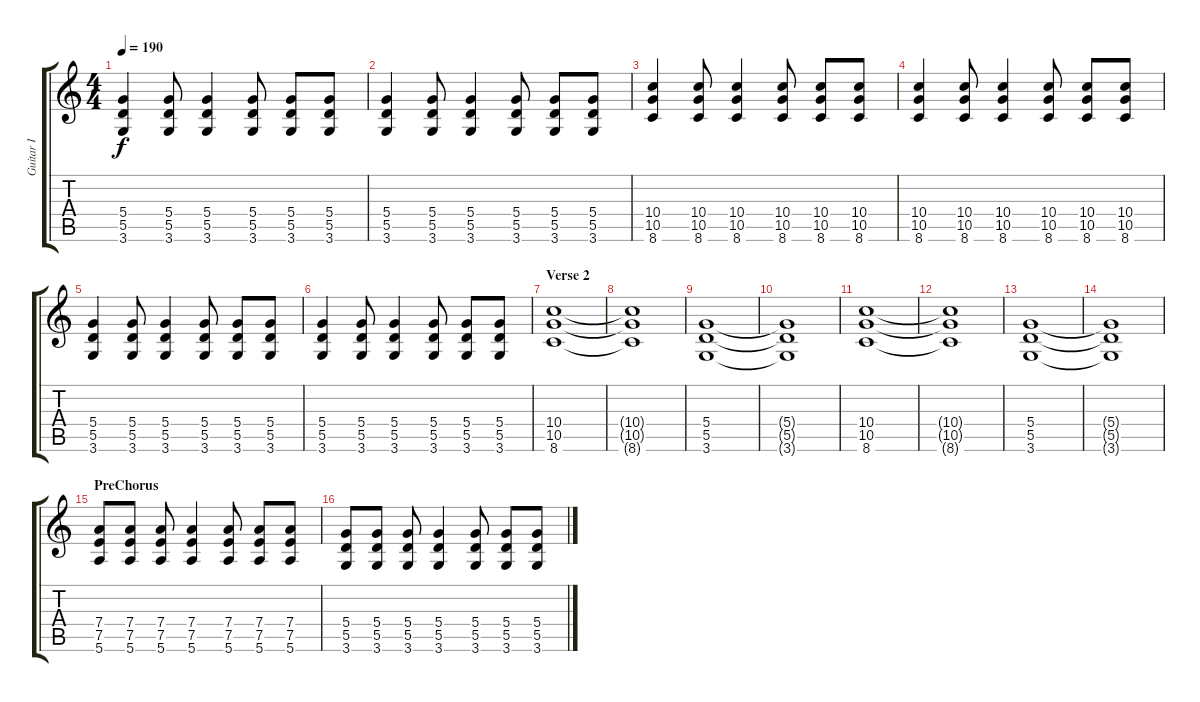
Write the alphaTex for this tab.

\track ("Guitar I" "Guitar I") {instrument distortionguitar}
\staff {score tabs}
\tuning (E4 B3 G3 D3 A2 E2) {hide}
\ts (4 4)
\tempo 190
\clef g2
\ks c
(5.4 5.5 3.6).4{dy f} (5.4 5.5 3.6).8 (5.4 5.5 3.6).4 (5.4 5.5 3.6).8 (5.4 5.5 3.6).8 (5.4 5.5 3.6).8 |
(5.4 5.5 3.6).4 (5.4 5.5 3.6).8 (5.4 5.5 3.6).4 (5.4 5.5 3.6).8 (5.4 5.5 3.6).8 (5.4 5.5 3.6).8 |
(10.4 10.5 8.6).4 (10.4 10.5 8.6).8 (10.4 10.5 8.6).4 (10.4 10.5 8.6).8 (10.4 10.5 8.6).8 (10.4 10.5 8.6).8 |
(10.4 10.5 8.6).4 (10.4 10.5 8.6).8 (10.4 10.5 8.6).4 (10.4 10.5 8.6).8 (10.4 10.5 8.6).8 (10.4 10.5 8.6).8 |
(5.4 5.5 3.6).4 (5.4 5.5 3.6).8 (5.4 5.5 3.6).4 (5.4 5.5 3.6).8 (5.4 5.5 3.6).8 (5.4 5.5 3.6).8 |
(5.4 5.5 3.6).4 (5.4 5.5 3.6).8 (5.4 5.5 3.6).4 (5.4 5.5 3.6).8 (5.4 5.5 3.6).8 (5.4 5.5 3.6).8 |
\section ("" "Verse 2")
(10.4 10.5 8.6).1 |
(10.4{t} 10.5{t} 8.6{t}).1 |
(5.4 5.5 3.6).1 |
(5.4{t} 5.5{t} 3.6{t}).1 |
(10.4 10.5 8.6).1 |
(10.4{t} 10.5{t} 8.6{t}).1 |
(5.4 5.5 3.6).1 |
(5.4{t} 5.5{t} 3.6{t}).1 |
\section ("" "PreChorus")
(7.4 7.5 5.6).8 (7.4 7.5 5.6).8 (7.4 7.5 5.6).8 (7.4 7.5 5.6).4 (7.4 7.5 5.6).8 (7.4 7.5 5.6).8 (7.4 7.5 5.6).8 |
(5.4 5.5 3.6).8 (5.4 5.5 3.6).8 (5.4 5.5 3.6).8 (5.4 5.5 3.6).4 (5.4 5.5 3.6).8 (5.4 5.5 3.6).8 (5.4 5.5 3.6).8
